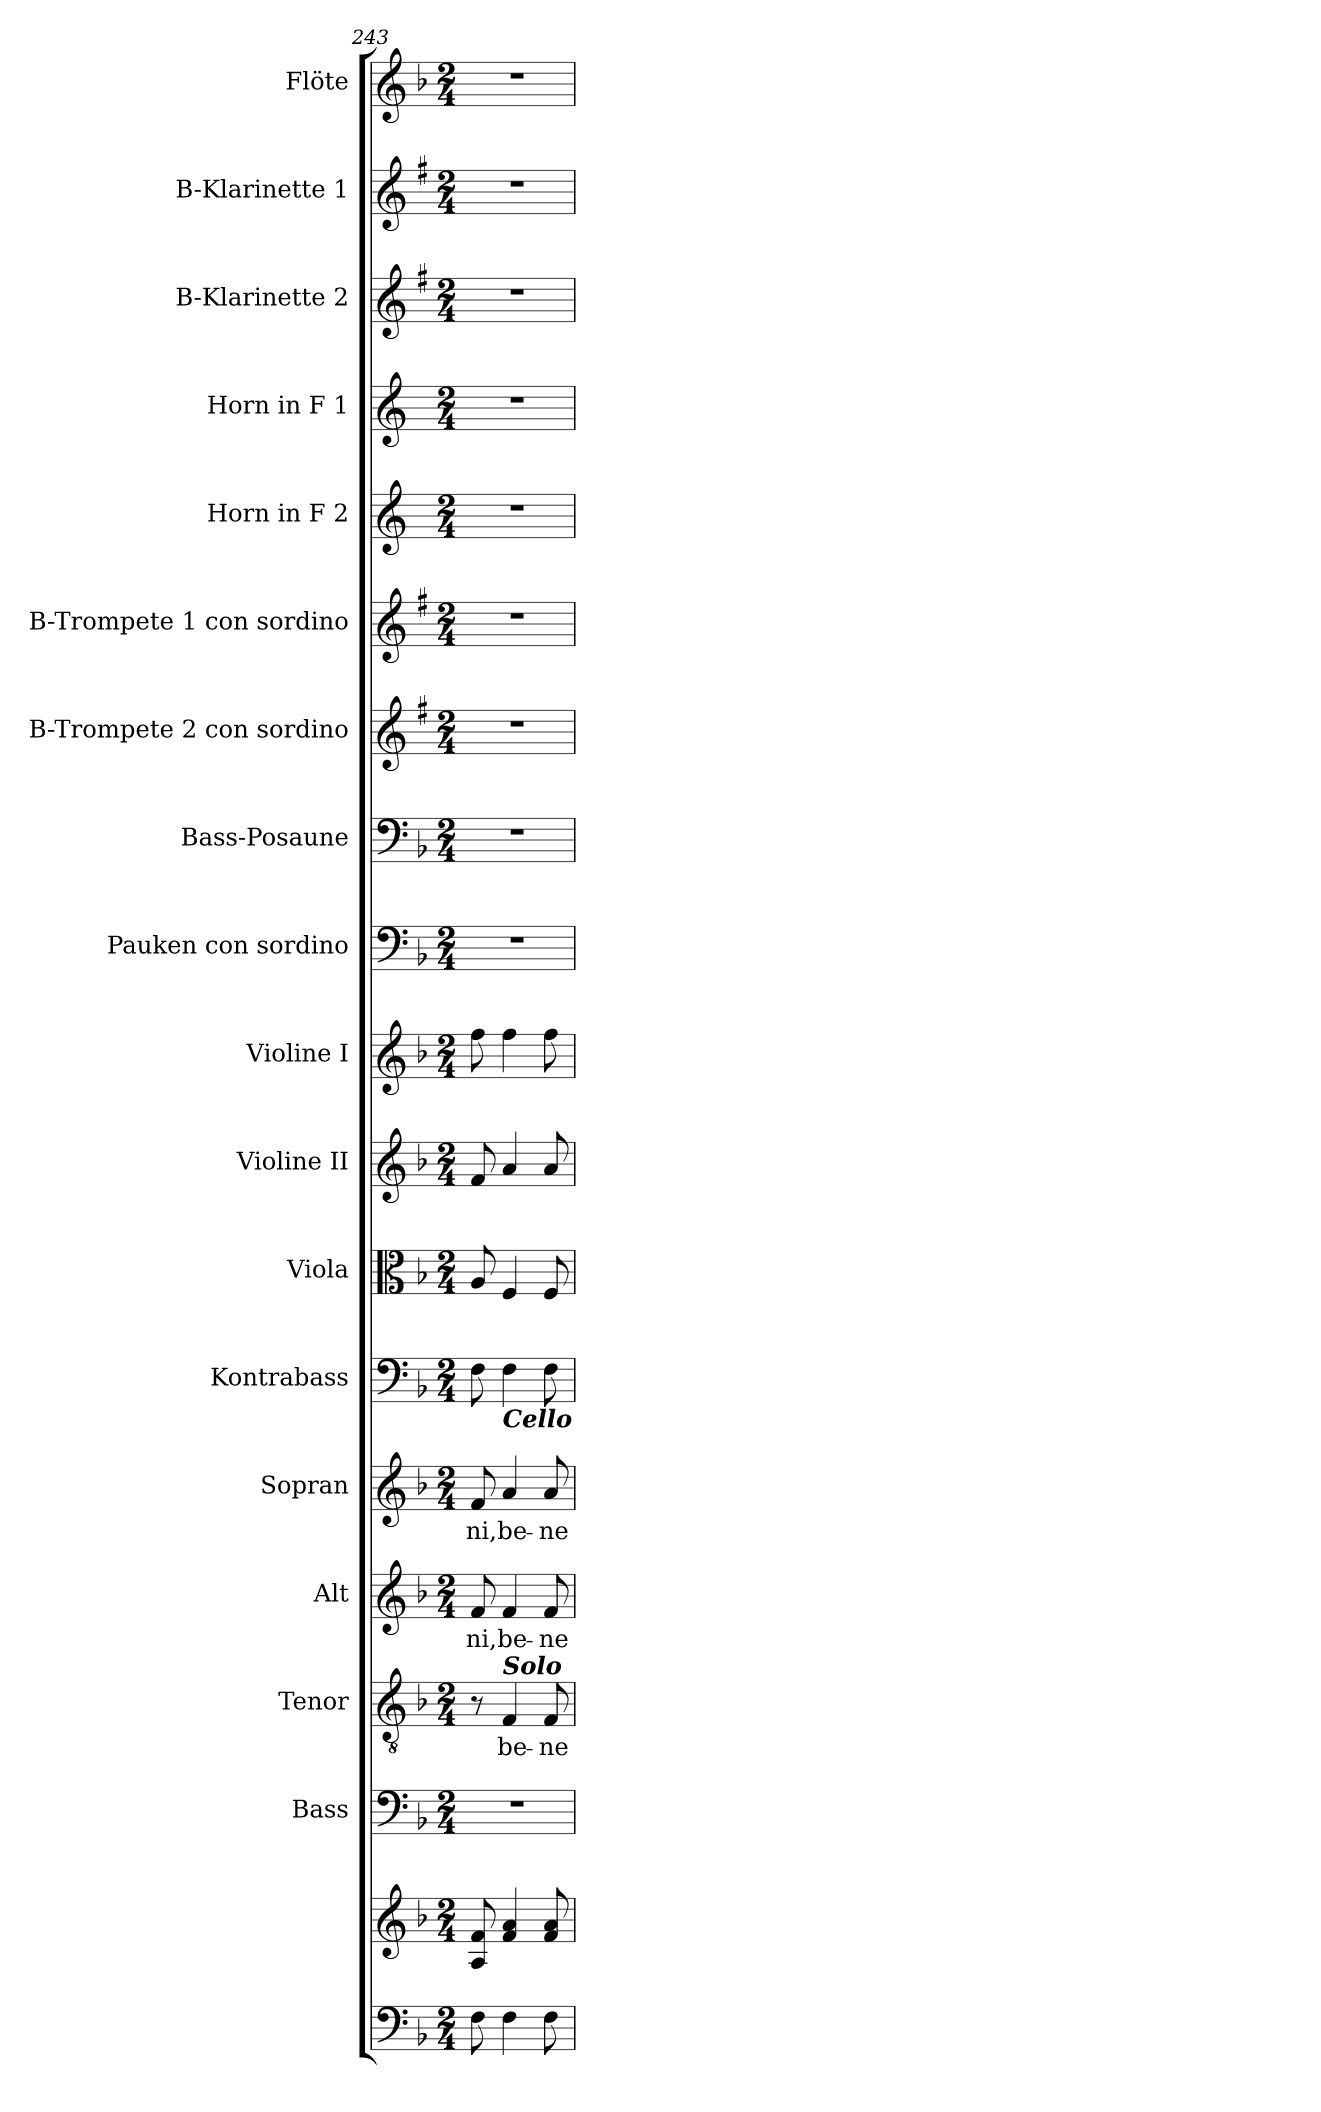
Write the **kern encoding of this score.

**kern	**kern	**kern	**kern	**text	**kern	**text	**kern	**text	**kern	**kern	**kern	**kern	**kern	**kern	**kern	**kern	**kern	**kern	**kern	**kern	**kern
*part18	*part18	*part17	*part16	*part16	*part15	*part15	*part14	*part14	*part13	*part12	*part11	*part10	*part9	*part8	*part7	*part6	*part5	*part4	*part3	*part2	*part1
*staff19	*staff18	*staff17	*staff16	*staff16	*staff15	*staff15	*staff14	*staff14	*staff13	*staff12	*staff11	*staff10	*staff9	*staff8	*staff7	*staff6	*staff5	*staff4	*staff3	*staff2	*staff1
*	*	*I"Bass	*I"Tenor	*	*I"Alt	*	*I"Sopran	*	*I"Kontrabass	*I"Viola	*I"Violine II	*I"Violine I	*I"Pauken con sordino	*I"Bass-Posaune	*I"B-Trompete 2 con sordino	*I"B-Trompete 1 con sordino	*I"Horn in F 2	*I"Horn in F 1	*I"B-Klarinette 2	*I"B-Klarinette 1	*I"Flöte
*	*	*I'B.	*I'T.	*	*I'A.	*	*I'S.	*	*I'Kb.	*I'Vla.	*I'Vl. II	*I'Vl. I	*I'Pk.	*I'B. Pos.	*I'B Trp. 2	*I'B Trp. 1	*	*	*I'B Kl. 2	*I'B Kl. 1	*I'Fl.
*clefF4	*clefG2	*clefF4	*clefGv2	*	*clefG2	*	*clefG2	*	*clefF4	*clefC3	*clefG2	*clefG2	*clefF4	*clefF4	*clefG2	*clefG2	*clefG2	*clefG2	*clefG2	*clefG2	*clefG2
*	*	*	*	*	*	*	*	*	*ITrd7c12	*	*	*	*	*	*ITrd1c2	*ITrd1c2	*ITrd4c7	*ITrd4c7	*ITrd1c2	*ITrd1c2	*
*k[b-]	*k[b-]	*k[b-]	*k[b-]	*	*k[b-]	*	*k[b-]	*	*k[b-]	*k[b-]	*k[b-]	*k[b-]	*k[b-]	*k[b-]	*k[b-]	*k[b-]	*k[b-]	*k[b-]	*k[b-]	*k[b-]	*k[b-]
*F:	*F:	*F:	*F:	*	*F:	*	*F:	*	*F:	*F:	*F:	*F:	*F:	*F:	*F:	*F:	*F:	*F:	*F:	*F:	*F:
*M2/4	*M2/4	*M2/4	*M2/4	*	*M2/4	*	*M2/4	*	*M2/4	*M2/4	*M2/4	*M2/4	*M2/4	*M2/4	*M2/4	*M2/4	*M2/4	*M2/4	*M2/4	*M2/4	*M2/4
=243	=243	=243	=243	=243	=243	=243	=243	=243	=243	=243	=243	=243	=243	=243	=243	=243	=243	=243	=243	=243	=243
!	!	!	!	!	!	!LO:LY:b	!	!LO:LY:b	!	!	!	!	!	!	!	!	!	!	!	!	!
8F\	8A/ 8f/	2r	8r	.	8f/	-ni,	8f/	-ni,	8FF\	8A/	8f/	8ff\	2r	2r	2r	2r	2r	2r	2r	2r	2r
!	!	!	!	!	!	!	!	!	!LO:TX:b:Bi:t=Cello	!	!	!	!	!	!	!	!	!	!	!	!
!	!	!	!LO:TX:a:Bi:t=Solo	!	!	!	!	!	!	!	!	!	!	!	!	!	!	!	!	!	!
!	!	!	!	!LO:LY:b	!	!LO:LY:b	!	!LO:LY:b	!	!	!	!	!	!	!	!	!	!	!	!	!
4F\	4f/ 4a/	.	4F/	be-	4f/	be-	4a/	be-	4FF\	4F/	4a/	4ff\	.	.	.	.	.	.	.	.	.
!	!	!	!	!LO:LY:b	!	!LO:LY:b	!	!LO:LY:b	!	!	!	!	!	!	!	!	!	!	!	!	!
8F\	8f/ 8a/	.	8F/	-ne-	8f/	-ne-	8a/	-ne-	8FF\	8F/	8a/	8ff\	.	.	.	.	.	.	.	.	.
=	=	=	=	=	=	=	=	=	=	=	=	=	=	=	=	=	=	=	=	=	=
*-	*-	*-	*-	*-	*-	*-	*-	*-	*-	*-	*-	*-	*-	*-	*-	*-	*-	*-	*-	*-	*-
